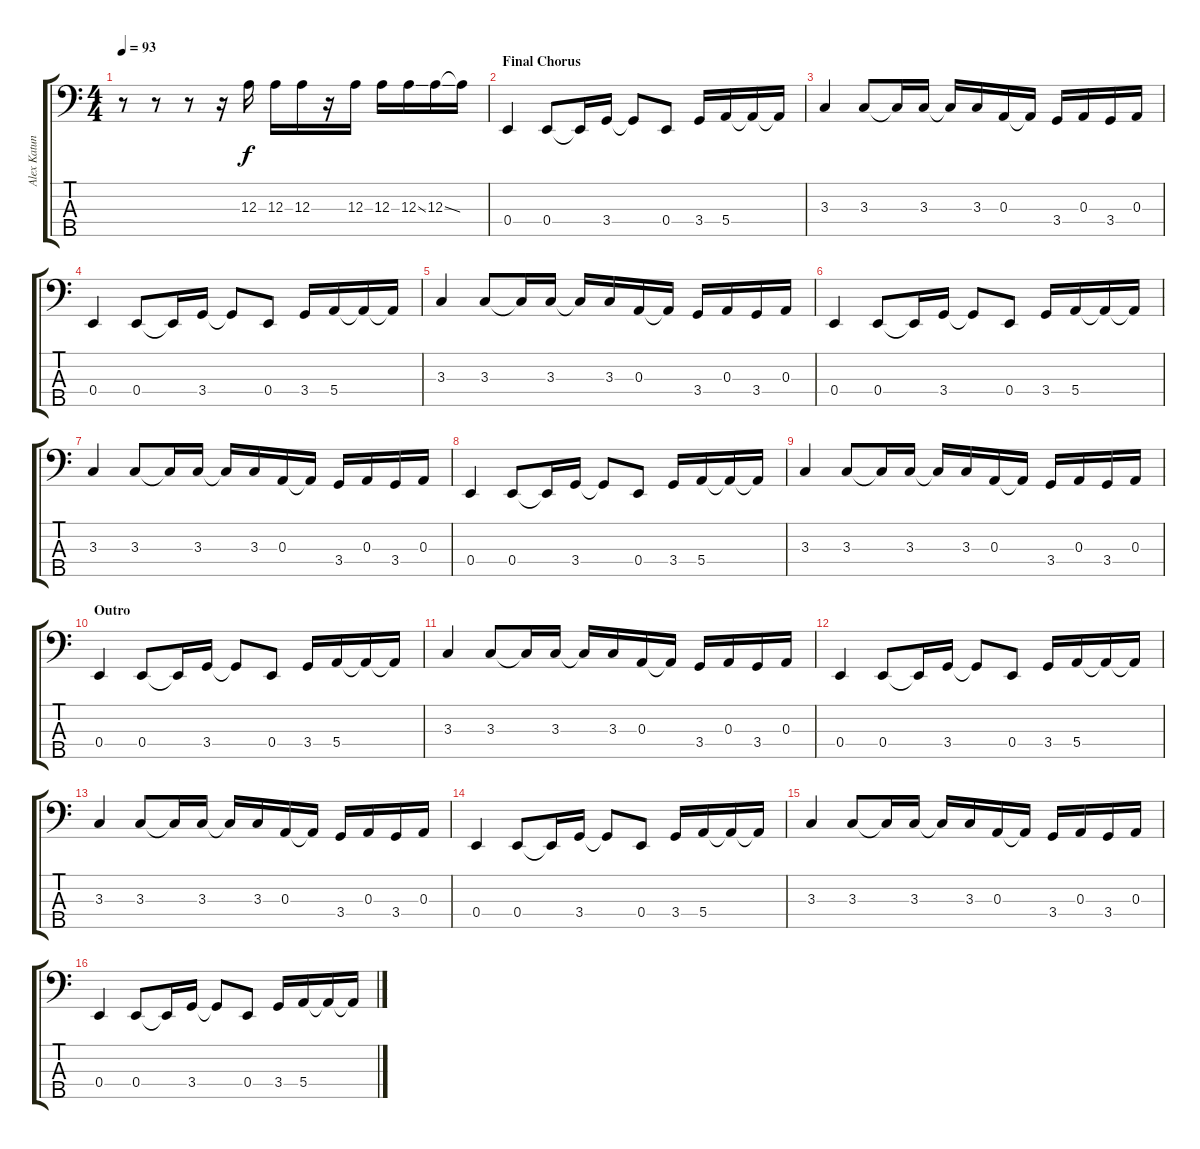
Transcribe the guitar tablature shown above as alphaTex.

\track ("Alex Katunich" "Alex Katun") {instrument electricbassfinger}
\staff {score tabs}
\tuning (G2 D2 A1 E1 B0) {hide}
\ts (4 4)
\tempo 93
\clef f4
\ks c
r.8{dy f} r.8 r.8 r.16 12.3.16 12.3.16 12.3.16 r.16 12.3.16 12.3.16 12.3{ss}.16 12.3{ss}.16 12.3{t}.16 |
\section ("" "Final Chorus")
0.4.4 0.4.8 0.4{t}.16 3.4.16 3.4{t}.8 0.4.8 3.4.16 5.4.16 5.4{t}.16 5.4{t}.16 |
3.3.4 3.3.8 3.3{t}.16 3.3.16 3.3{t}.16 3.3.16 0.3.16 0.3{t}.16 3.4.16 0.3.16 3.4.16 0.3.16 |
0.4.4 0.4.8 0.4{t}.16 3.4.16 3.4{t}.8 0.4.8 3.4.16 5.4.16 5.4{t}.16 5.4{t}.16 |
3.3.4 3.3.8 3.3{t}.16 3.3.16 3.3{t}.16 3.3.16 0.3.16 0.3{t}.16 3.4.16 0.3.16 3.4.16 0.3.16 |
0.4.4 0.4.8 0.4{t}.16 3.4.16 3.4{t}.8 0.4.8 3.4.16 5.4.16 5.4{t}.16 5.4{t}.16 |
3.3.4 3.3.8 3.3{t}.16 3.3.16 3.3{t}.16 3.3.16 0.3.16 0.3{t}.16 3.4.16 0.3.16 3.4.16 0.3.16 |
0.4.4 0.4.8 0.4{t}.16 3.4.16 3.4{t}.8 0.4.8 3.4.16 5.4.16 5.4{t}.16 5.4{t}.16 |
3.3.4 3.3.8 3.3{t}.16 3.3.16 3.3{t}.16 3.3.16 0.3.16 0.3{t}.16 3.4.16 0.3.16 3.4.16 0.3.16 |
\section ("" "Outro")
0.4.4 0.4.8 0.4{t}.16 3.4.16 3.4{t}.8 0.4.8 3.4.16 5.4.16 5.4{t}.16 5.4{t}.16 |
3.3.4 3.3.8 3.3{t}.16 3.3.16 3.3{t}.16 3.3.16 0.3.16 0.3{t}.16 3.4.16 0.3.16 3.4.16 0.3.16 |
0.4.4 0.4.8 0.4{t}.16 3.4.16 3.4{t}.8 0.4.8 3.4.16 5.4.16 5.4{t}.16 5.4{t}.16 |
3.3.4 3.3.8 3.3{t}.16 3.3.16 3.3{t}.16 3.3.16 0.3.16 0.3{t}.16 3.4.16 0.3.16 3.4.16 0.3.16 |
0.4.4 0.4.8 0.4{t}.16 3.4.16 3.4{t}.8 0.4.8 3.4.16 5.4.16 5.4{t}.16 5.4{t}.16 |
3.3.4 3.3.8 3.3{t}.16 3.3.16 3.3{t}.16 3.3.16 0.3.16 0.3{t}.16 3.4.16 0.3.16 3.4.16 0.3.16 |
0.4.4 0.4.8 0.4{t}.16 3.4.16 3.4{t}.8 0.4.8 3.4.16 5.4.16 5.4{t}.16 5.4{t}.16
